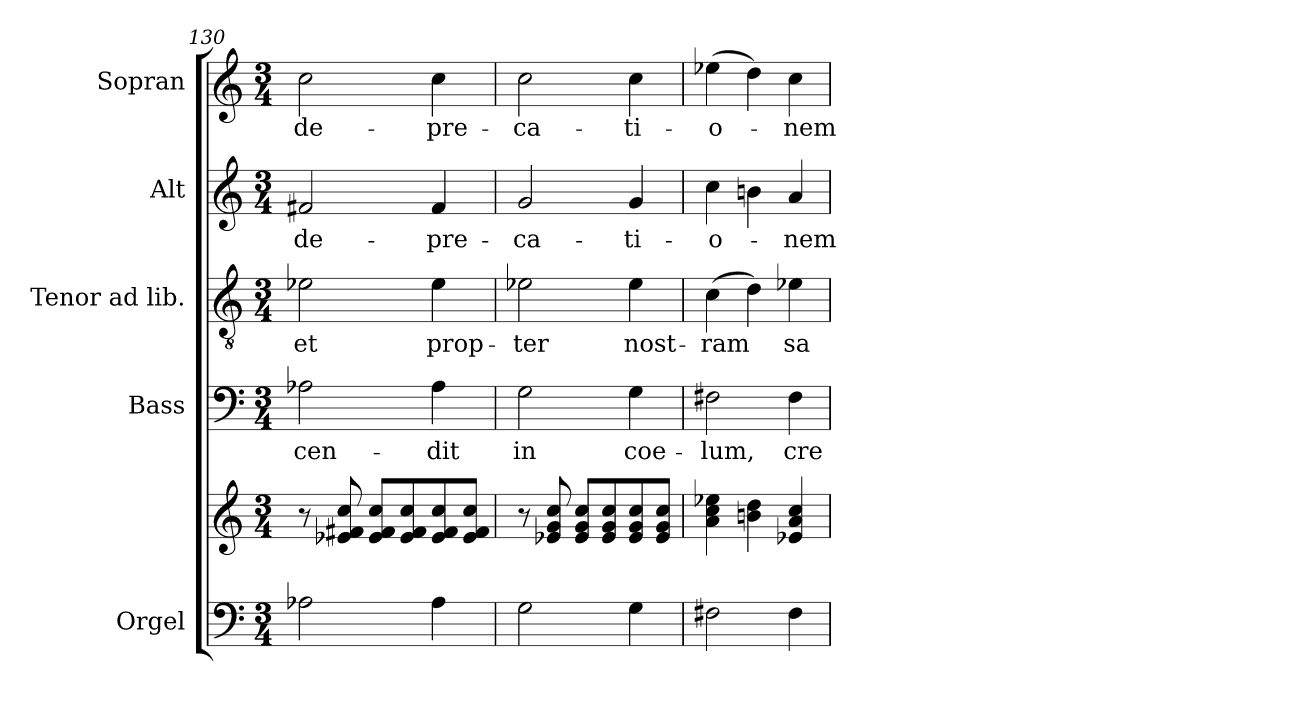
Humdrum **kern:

**kern	**kern	**kern	**text	**kern	**text	**kern	**text	**kern	**text
*part5	*part5	*part4	*part4	*part3	*part3	*part2	*part2	*part1	*part1
*staff6	*staff5	*staff4	*staff4	*staff3	*staff3	*staff2	*staff2	*staff1	*staff1
*I"Orgel	*	*I"Bass	*	*I"Tenor ad lib.	*	*I"Alt	*	*I"Sopran	*
*I'Org.	*	*I'B	*	*I'T	*	*I'A	*	*I'S	*
*clefF4	*clefG2	*clefF4	*	*clefGv2	*	*clefG2	*	*clefG2	*
*k[]	*k[]	*k[]	*	*k[]	*	*k[]	*	*k[]	*
*C:	*C:	*C:	*	*C:	*	*C:	*	*C:	*
*M3/4	*M3/4	*M3/4	*	*M3/4	*	*M3/4	*	*M3/4	*
=130	=130	=130	=130	=130	=130	=130	=130	=130	=130
!	!	!	!LO:LY:b	!	!LO:LY:b	!	!LO:LY:b	!	!LO:LY:b
2A-X\	8r	2A-X\	-cen-	2e-X\	et	2f#X/	de-	2cc\	de-
.	8e-X/ 8f#X/ 8cc/	.	.	.	.	.	.	.	.
.	8e-/ 8f#/ 8cc/L	.	.	.	.	.	.	.	.
.	8e-/ 8f#/ 8cc/	.	.	.	.	.	.	.	.
!	!	!	!LO:LY:b	!	!LO:LY:b	!	!LO:LY:b	!	!LO:LY:b
4A-\	8e-/ 8f#/ 8cc/	4A-\	-dit	4e-\	prop-	4f#/	-pre-	4cc\	-pre-
.	8e-/ 8f#/ 8cc/J	.	.	.	.	.	.	.	.
=131	=131	=131	=131	=131	=131	=131	=131	=131	=131
!	!	!	!LO:LY:b	!	!LO:LY:b	!	!LO:LY:b	!	!LO:LY:b
2G\	8r	2G\	in	2e-X\	-ter	2g/	-ca-	2cc\	-ca-
.	8e-X/ 8g/ 8cc/	.	.	.	.	.	.	.	.
.	8e-/ 8g/ 8cc/L	.	.	.	.	.	.	.	.
.	8e-/ 8g/ 8cc/	.	.	.	.	.	.	.	.
!	!	!	!LO:LY:b	!	!LO:LY:b	!	!LO:LY:b	!	!LO:LY:b
4G\	8e-/ 8g/ 8cc/	4G\	coe-	4e-\	nost-	4g/	-ti-	4cc\	-ti-
.	8e-/ 8g/ 8cc/J	.	.	.	.	.	.	.	.
!!LO:LB:g=z
=132	=132	=132	=132	=132	=132	=132	=132	=132	=132
!	!	!	!LO:LY:b	!	!LO:LY:b	!	!LO:LY:b	!	!LO:LY:b
2F#X\	4a\ 4cc\ 4ee-X\	2F#X\	-lum,	(>4c\	-ram	4cc\	-o-	(>4ee-X\	-o-
.	4bn\ 4dd\	.	.	4d\)	.	4bn\	.	4dd\)	.
!	!	!	!LO:LY:b	!	!LO:LY:b	!	!LO:LY:b	!	!LO:LY:b
4F#\	4e-X/ 4a/ 4cc/	4F#\	cre-	4e-X\	sa-	4a/	-nem	4cc\	-nem
=	=	=	=	=	=	=	=	=	=
*-	*-	*-	*-	*-	*-	*-	*-	*-	*-
